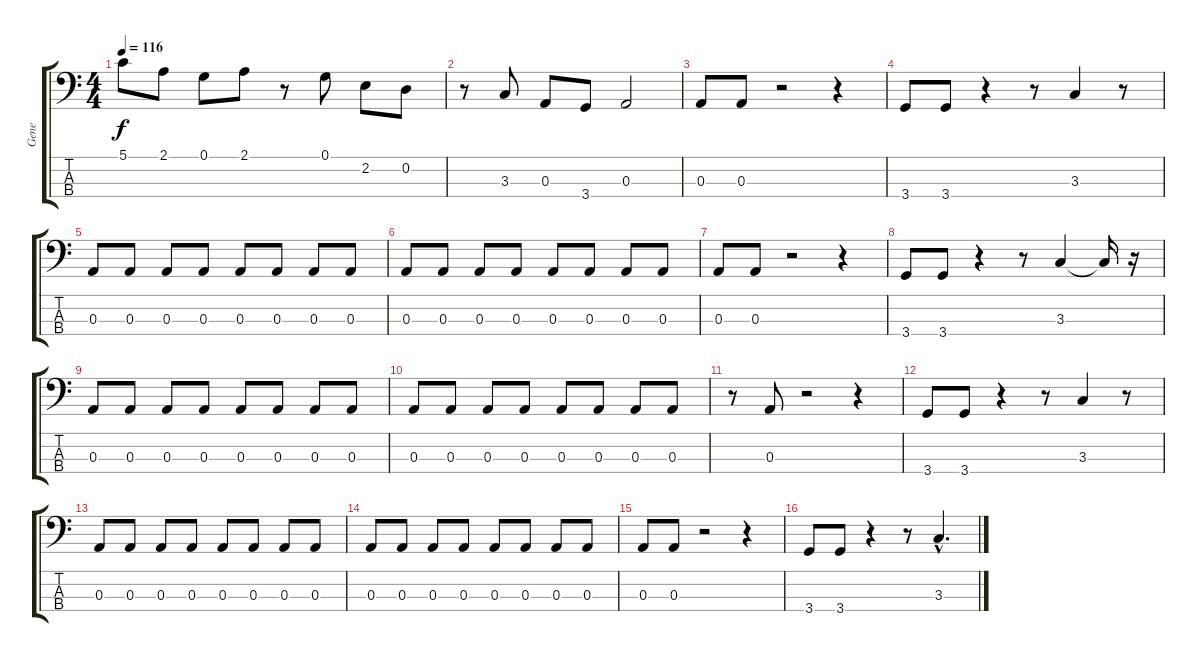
\track ("Gene" "Gene") {instrument electricbasspick}
\staff {score tabs}
\tuning (G2 D2 A1 E1) {hide}
\ts (4 4)
\tempo 116
\clef f4
\ks c
5.1.8{dy f} 2.1.8 0.1.8 2.1.8 r.8 0.1.8 2.2.8 0.2.8 |
r.8 3.3.8 0.3.8 3.4.8 0.3.2 |
0.3.8 0.3.8 r.2 r.4 |
3.4.8 3.4.8 r.4 r.8 3.3.4 r.8 |
0.3.8 0.3.8 0.3.8 0.3.8 0.3.8 0.3.8 0.3.8 0.3.8 |
0.3.8 0.3.8 0.3.8 0.3.8 0.3.8 0.3.8 0.3.8 0.3.8 |
0.3.8 0.3.8 r.2 r.4 |
3.4.8 3.4.8 r.4 r.8 3.3.4 3.3{t}.16 r.16 |
0.3.8 0.3.8 0.3.8 0.3.8 0.3.8 0.3.8 0.3.8 0.3.8 |
0.3.8 0.3.8 0.3.8 0.3.8 0.3.8 0.3.8 0.3.8 0.3.8 |
r.8 0.3.8 r.2 r.4 |
3.4.8 3.4.8 r.4 r.8 3.3.4 r.8 |
0.3.8 0.3.8 0.3.8 0.3.8 0.3.8 0.3.8 0.3.8 0.3.8 |
0.3.8 0.3.8 0.3.8 0.3.8 0.3.8 0.3.8 0.3.8 0.3.8 |
0.3.8 0.3.8 r.2 r.4 |
3.4.8 3.4.8 r.4 r.8 3.3{hac}.4{d}
